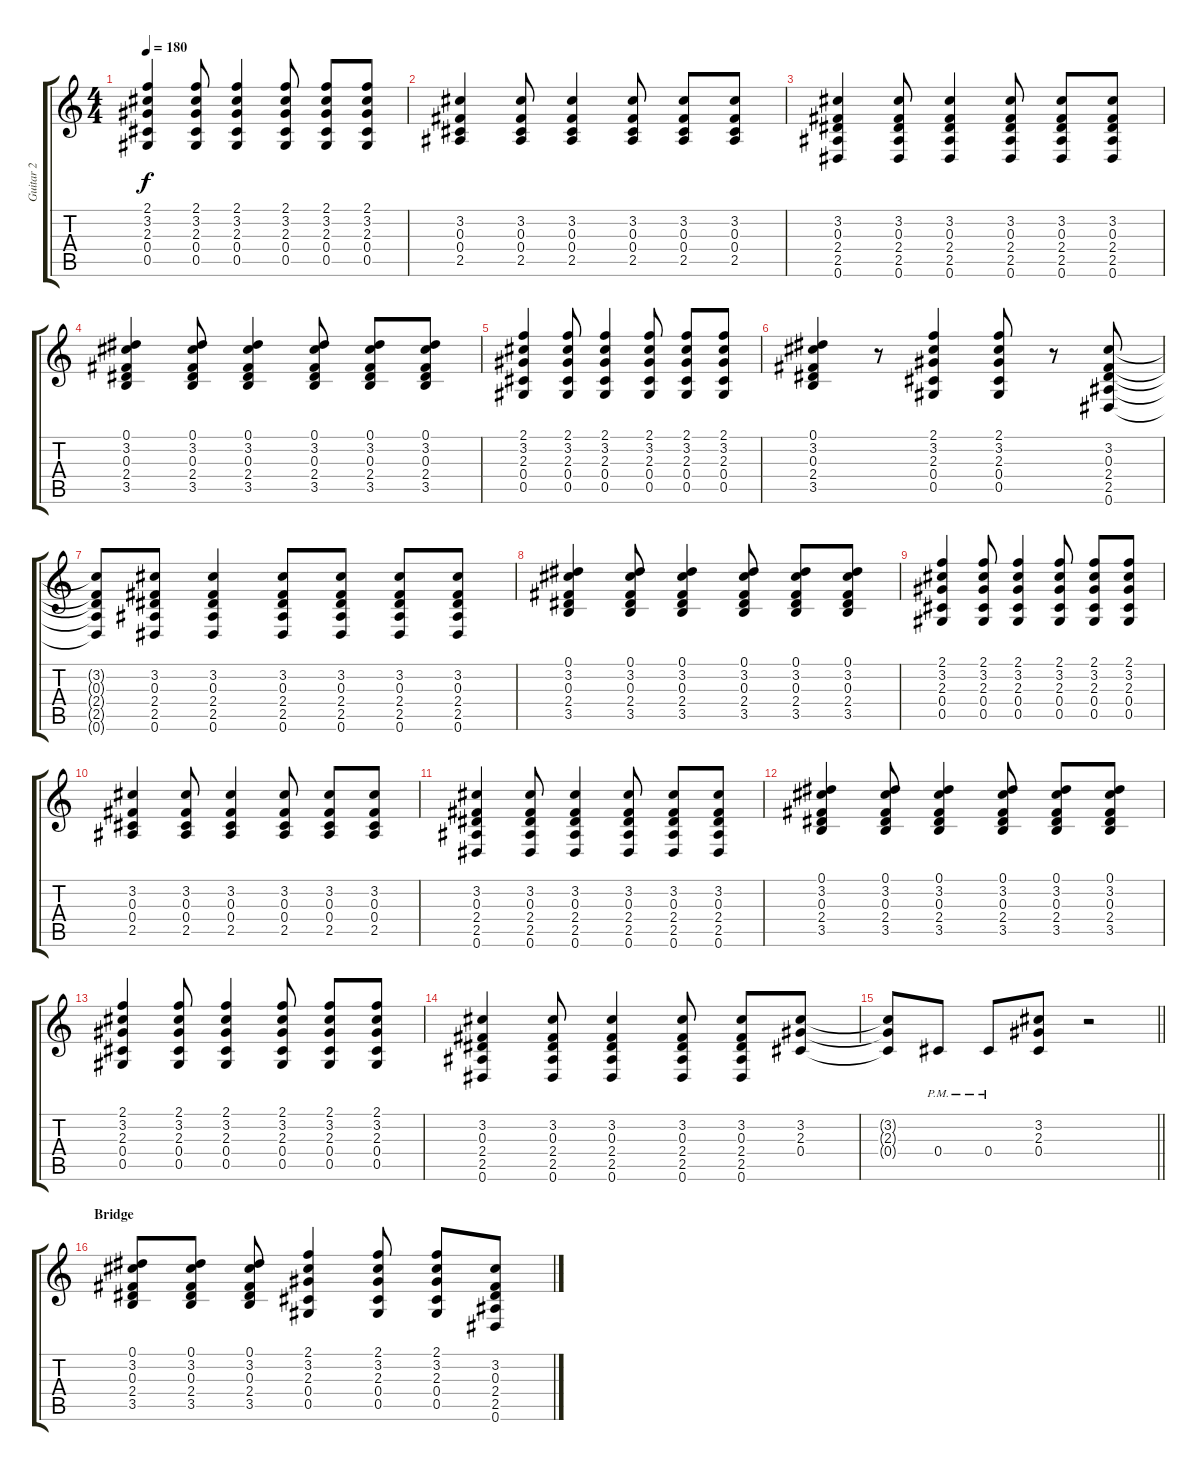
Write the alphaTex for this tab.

\track ("Guitar 2" "Guitar 2") {instrument overdrivenguitar}
\staff {score tabs}
\tuning (Eb4 Bb3 Gb3 Db3 Ab2 Eb2) {hide}
\ts (4 4)
\tempo 180
\clef g2
\ks c
(2.1 3.2 2.3 0.4 0.5).4{dy f} (2.1 3.2 2.3 0.4 0.5).8 (2.1 3.2 2.3 0.4 0.5).4 (2.1 3.2 2.3 0.4 0.5).8 (2.1 3.2 2.3 0.4 0.5).8 (2.1 3.2 2.3 0.4 0.5).8 |
(3.2 0.3 0.4 2.5).4 (3.2 0.3 0.4 2.5).8 (3.2 0.3 0.4 2.5).4 (3.2 0.3 0.4 2.5).8 (3.2 0.3 0.4 2.5).8 (3.2 0.3 0.4 2.5).8 |
(3.2 0.3 2.4 2.5 0.6).4 (3.2 0.3 2.4 2.5 0.6).8 (3.2 0.3 2.4 2.5 0.6).4 (3.2 0.3 2.4 2.5 0.6).8 (3.2 0.3 2.4 2.5 0.6).8 (3.2 0.3 2.4 2.5 0.6).8 |
(0.1 3.2 0.3 2.4 3.5).4 (0.1 3.2 0.3 2.4 3.5).8 (0.1 3.2 0.3 2.4 3.5).4 (0.1 3.2 0.3 2.4 3.5).8 (0.1 3.2 0.3 2.4 3.5).8 (0.1 3.2 0.3 2.4 3.5).8 |
(2.1 3.2 2.3 0.4 0.5).4 (2.1 3.2 2.3 0.4 0.5).8 (2.1 3.2 2.3 0.4 0.5).4 (2.1 3.2 2.3 0.4 0.5).8 (2.1 3.2 2.3 0.4 0.5).8 (2.1 3.2 2.3 0.4 0.5).8 |
(0.1 3.2 0.3 2.4 3.5).4 r.8 (2.1 3.2 2.3 0.4 0.5).4 (2.1 3.2 2.3 0.4 0.5).8 r.8 (3.2 0.3 2.4 2.5 0.6).8 |
(3.2{t} 0.3{t} 2.4{t} 2.5{t} 0.6{t}).8 (3.2 0.3 2.4 2.5 0.6).8 (3.2 0.3 2.4 2.5 0.6).4 (3.2 0.3 2.4 2.5 0.6).8 (3.2 0.3 2.4 2.5 0.6).8 (3.2 0.3 2.4 2.5 0.6).8 (3.2 0.3 2.4 2.5 0.6).8 |
(0.1 3.2 0.3 2.4 3.5).4 (0.1 3.2 0.3 2.4 3.5).8 (0.1 3.2 0.3 2.4 3.5).4 (0.1 3.2 0.3 2.4 3.5).8 (0.1 3.2 0.3 2.4 3.5).8 (0.1 3.2 0.3 2.4 3.5).8 |
(2.1 3.2 2.3 0.4 0.5).4 (2.1 3.2 2.3 0.4 0.5).8 (2.1 3.2 2.3 0.4 0.5).4 (2.1 3.2 2.3 0.4 0.5).8 (2.1 3.2 2.3 0.4 0.5).8 (2.1 3.2 2.3 0.4 0.5).8 |
(3.2 0.3 0.4 2.5).4 (3.2 0.3 0.4 2.5).8 (3.2 0.3 0.4 2.5).4 (3.2 0.3 0.4 2.5).8 (3.2 0.3 0.4 2.5).8 (3.2 0.3 0.4 2.5).8 |
(3.2 0.3 2.4 2.5 0.6).4 (3.2 0.3 2.4 2.5 0.6).8 (3.2 0.3 2.4 2.5 0.6).4 (3.2 0.3 2.4 2.5 0.6).8 (3.2 0.3 2.4 2.5 0.6).8 (3.2 0.3 2.4 2.5 0.6).8 |
(0.1 3.2 0.3 2.4 3.5).4 (0.1 3.2 0.3 2.4 3.5).8 (0.1 3.2 0.3 2.4 3.5).4 (0.1 3.2 0.3 2.4 3.5).8 (0.1 3.2 0.3 2.4 3.5).8 (0.1 3.2 0.3 2.4 3.5).8 |
(2.1 3.2 2.3 0.4 0.5).4 (2.1 3.2 2.3 0.4 0.5).8 (2.1 3.2 2.3 0.4 0.5).4 (2.1 3.2 2.3 0.4 0.5).8 (2.1 3.2 2.3 0.4 0.5).8 (2.1 3.2 2.3 0.4 0.5).8 |
(3.2 0.3 2.4 2.5 0.6).4 (3.2 0.3 2.4 2.5 0.6).8 (3.2 0.3 2.4 2.5 0.6).4 (3.2 0.3 2.4 2.5 0.6).8 (3.2 0.3 2.4 2.5 0.6).8 (3.2 2.3 0.4).8 |
\barLineRight lightlight
(3.2{t} 2.3{t} 0.4{t}).8 0.4{pm}.8 0.4{pm}.8 (3.2 2.3 0.4).8 r.2 |
\section ("" "Bridge")
(0.1 3.2 0.3 2.4 3.5).8 (0.1 3.2 0.3 2.4 3.5).8 (0.1 3.2 0.3 2.4 3.5).8 (2.1 3.2 2.3 0.4 0.5).4 (2.1 3.2 2.3 0.4 0.5).8 (2.1 3.2 2.3 0.4 0.5).8 (3.2 0.3 2.4 2.5 0.6).8
